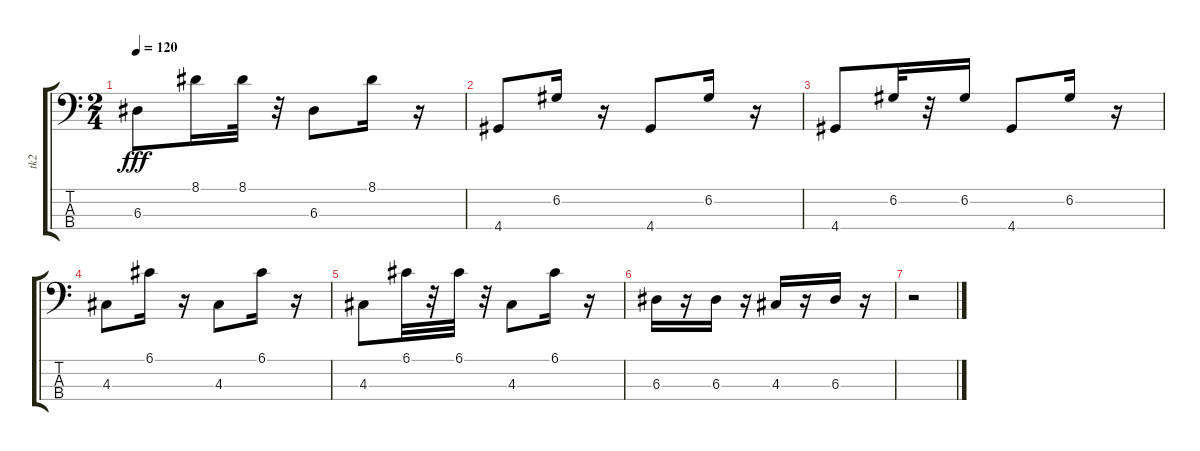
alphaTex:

\track ("tk2" "tk2") {instrument electricguitarjazz}
\staff {score tabs}
\tuning (G2 D2 A1 E1) {hide}
\ts (2 4)
\tempo 120
\clef f4
\ks c
6.3.8{dy fff} 8.1.16 8.1.32 r.32 6.3.8 8.1.16 r.16 |
4.4.8 6.2.16 r.16 4.4.8 6.2.16 r.16 |
4.4.8 6.2.32 r.32 6.2.16 4.4.8 6.2.16 r.16 |
4.3.8 6.1.16 r.16 4.3.8 6.1.16 r.16 |
4.3.8 6.1.32 r.32 6.1.32 r.32 4.3.8 6.1.16 r.16 |
6.3.16 r.16 6.3.16 r.16 4.3.16 r.16 6.3.16 r.16 |
r.2
